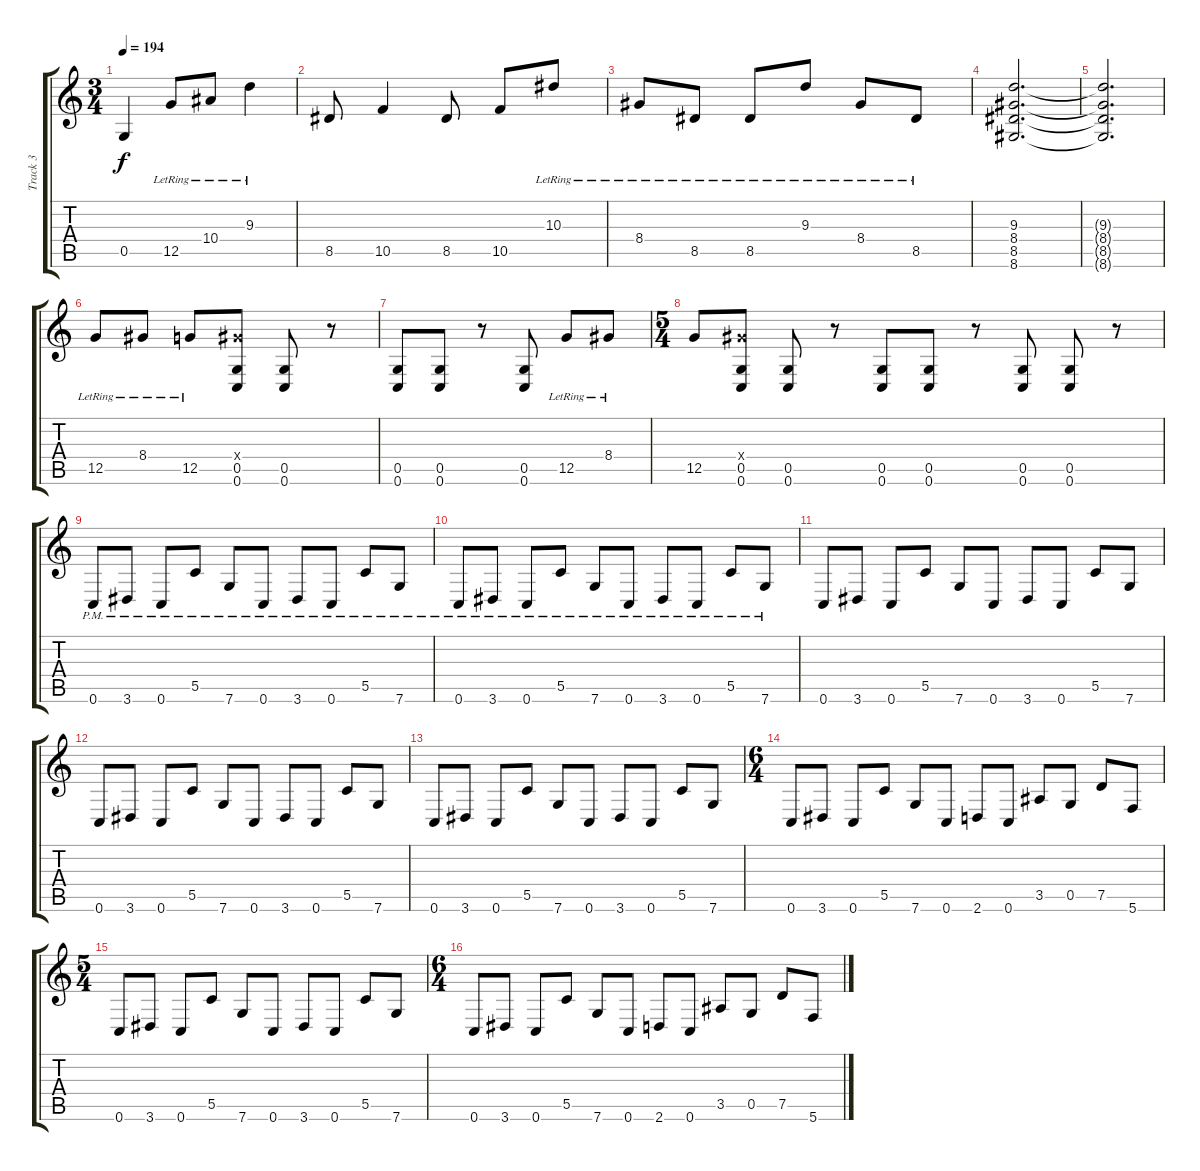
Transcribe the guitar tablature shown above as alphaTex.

\track ("Track 3" "Track 3") {instrument distortionguitar}
\staff {score tabs}
\tuning (D4 A3 F3 C3 G2 C2) {hide}
\ts (3 4)
\tempo 194
\clef g2
\ks c
0.5.4{dy f} 12.5{lr}.8 10.4{lr}.8 9.3{lr}.4 |
8.5.8 10.5.4 8.5.8 10.5.8 10.3{lr}.8 |
8.4{lr}.8 8.5{lr}.8 8.5{lr}.8 9.3{lr}.8 8.4{lr}.8 8.5{lr}.8 |
(9.3 8.4 8.5 8.6).2{d} |
(9.3{t} 8.4{t} 8.5{t} 8.6{t}).2{d} |
12.5{lr}.8 8.4{lr}.8 12.5{lr}.8 (8.4{x} 0.5 0.6).8 (0.5 0.6).8 r.8 |
(0.5 0.6).8 (0.5 0.6).8 r.8 (0.5 0.6).8 12.5{lr}.8 8.4{lr}.8 |
\ts (5 4)
12.5.8 (8.4{x} 0.5 0.6).8 (0.5 0.6).8 r.8 (0.5 0.6).8 (0.5 0.6).8 r.8 (0.5 0.6).8 (0.5 0.6).8 r.8 |
0.6{pm}.8 3.6{pm}.8 0.6{pm}.8 5.5{pm}.8 7.6{pm}.8 0.6{pm}.8 3.6{pm}.8 0.6{pm}.8 5.5{pm}.8 7.6{pm}.8 |
0.6{pm}.8 3.6{pm}.8 0.6{pm}.8 5.5{pm}.8 7.6{pm}.8 0.6{pm}.8 3.6{pm}.8 0.6{pm}.8 5.5{pm}.8 7.6{pm}.8 |
0.6.8 3.6.8 0.6.8 5.5.8 7.6.8 0.6.8 3.6.8 0.6.8 5.5.8 7.6.8 |
0.6.8 3.6.8 0.6.8 5.5.8 7.6.8 0.6.8 3.6.8 0.6.8 5.5.8 7.6.8 |
0.6.8 3.6.8 0.6.8 5.5.8 7.6.8 0.6.8 3.6.8 0.6.8 5.5.8 7.6.8 |
\ts (6 4)
0.6.8 3.6.8 0.6.8 5.5.8 7.6.8 0.6.8 2.6.8 0.6.8 3.5.8 0.5.8 7.5.8 5.6.8 |
\ts (5 4)
0.6.8 3.6.8 0.6.8 5.5.8 7.6.8 0.6.8 3.6.8 0.6.8 5.5.8 7.6.8 |
\ts (6 4)
0.6.8 3.6.8 0.6.8 5.5.8 7.6.8 0.6.8 2.6.8 0.6.8 3.5.8 0.5.8 7.5.8 5.6.8
